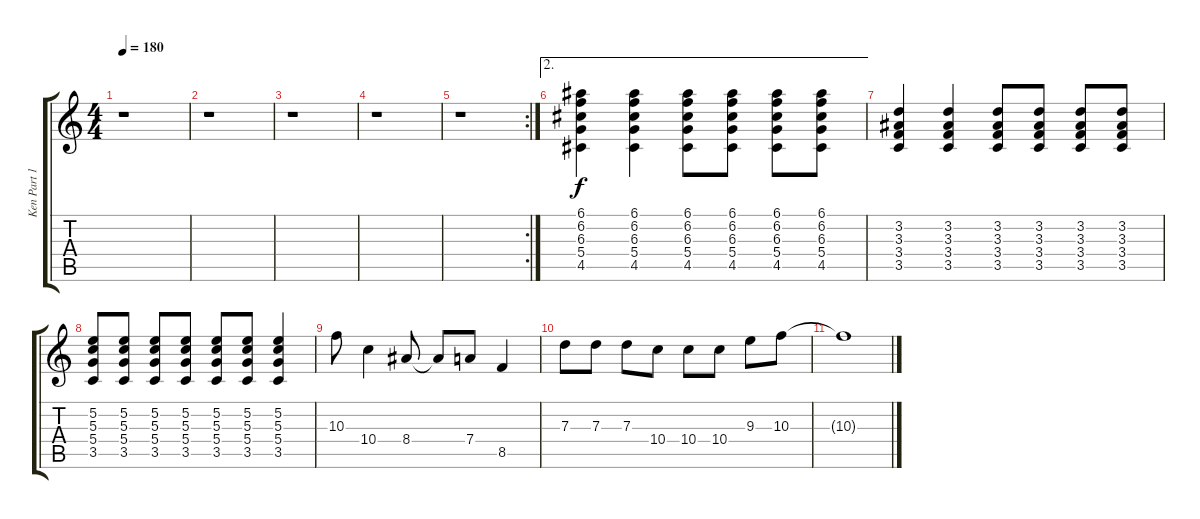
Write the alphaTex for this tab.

\track ("Ken Part 1" "Ken Part 1") {instrument distortionguitar}
\staff {score tabs}
\tuning (E4 B3 G3 D3 A2 E2) {hide}
\ts (4 4)
\tempo 180
\clef g2
\ks c
r.1{dy f} |
r.1 |
r.1 |
r.1 |
\rc 2
r.1 |
\ae 2
(6.1 6.2 6.3 5.4 4.5).4 (6.1 6.2 6.3 5.4 4.5).4 (6.1 6.2 6.3 5.4 4.5).8 (6.1 6.2 6.3 5.4 4.5).8 (6.1 6.2 6.3 5.4 4.5).8 (6.1 6.2 6.3 5.4 4.5).8 |
(3.2 3.3 3.4 3.5).4 (3.2 3.3 3.4 3.5).4 (3.2 3.3 3.4 3.5).8 (3.2 3.3 3.4 3.5).8 (3.2 3.3 3.4 3.5).8 (3.2 3.3 3.4 3.5).8 |
(5.2 5.3 5.4 3.5).8 (5.2 5.3 5.4 3.5).8 (5.2 5.3 5.4 3.5).8 (5.2 5.3 5.4 3.5).8 (5.2 5.3 5.4 3.5).8 (5.2 5.3 5.4 3.5).8 (5.2 5.3 5.4 3.5).4 |
10.3.8 10.4.4 8.4.8 8.4{t}.8 7.4.8 8.5.4 |
7.3.8 7.3.8 7.3.8 10.4.8 10.4.8 10.4.8 9.3.8 10.3.8 |
10.3{t}.1
